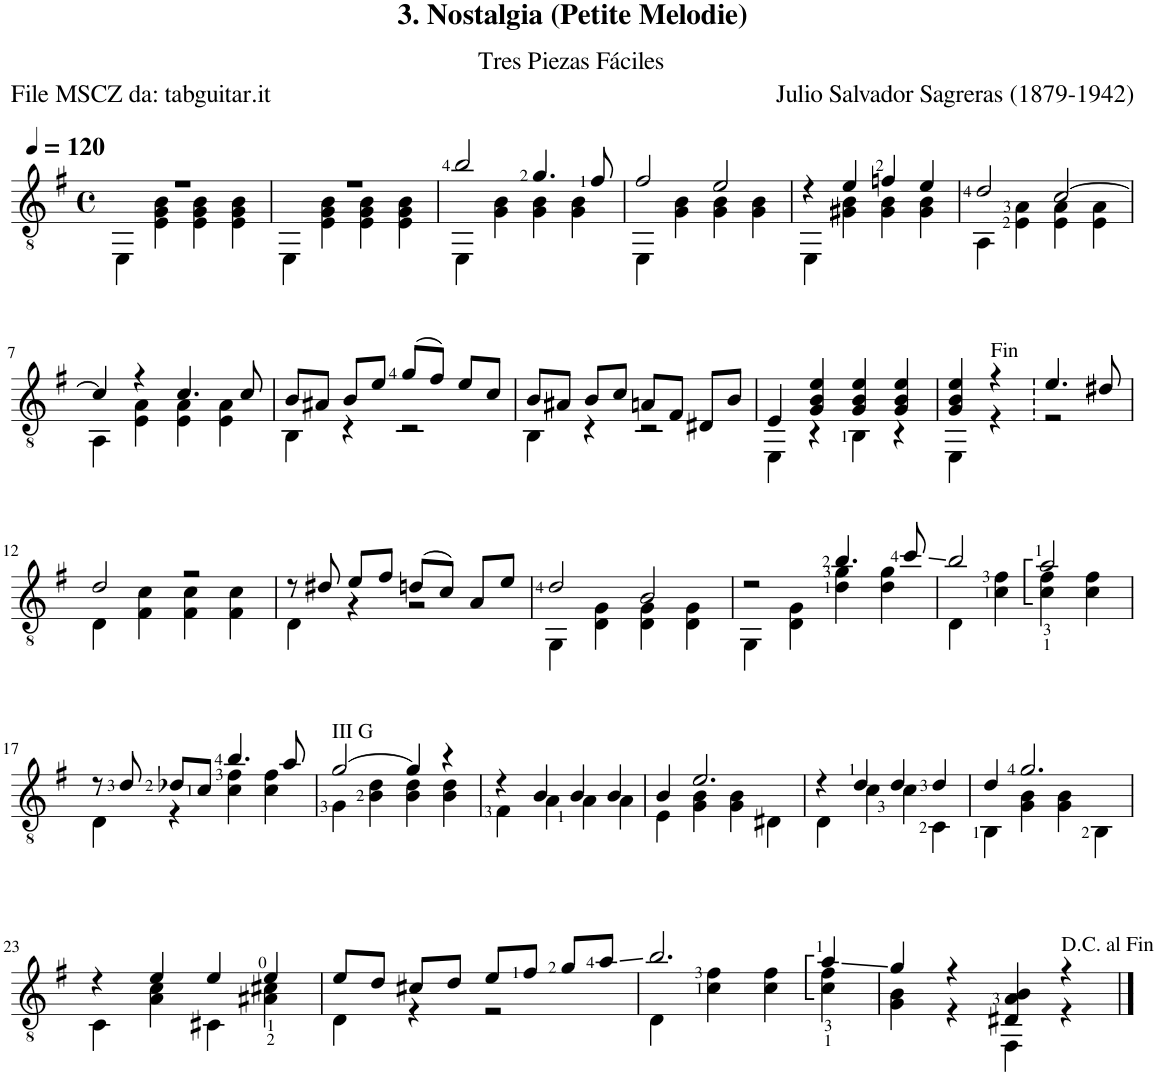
**kern
*part1
*staff1
*I"Guitar
*I'Guit.
*clefGv2
*k[f#]
*M4/4
*met(c)
*MM120
=1
*^
1r	4EE\
.	4E\ 4G\ 4B\
.	4E\ 4G\ 4B\
.	4E\ 4G\ 4B\
=2	=2
1r	4EE\
.	4E\ 4G\ 4B\
.	4E\ 4G\ 4B\
.	4E\ 4G\ 4B\
=3	=3
2b/	4EE\
.	4G\ 4B\
4.g/	4G\ 4B\
.	4G\ 4B\
8f#/	.
=4	=4
2f#/	4EE\
.	4G\ 4B\
2e/	4G\ 4B\
.	4G\ 4B\
=5	=5
4r	4EE\
4e/	4G#X\ 4B\
4fn/	4G#\ 4B\
4e/	4G#\ 4B\
=6	=6
2d/	4AA\
.	4E\ 4A\
[2c/	4E\ 4A\
.	4E\ 4A\
!!LO:LB:g=z	!!
=7	=7
4c/]	4AA\
4r	4E\ 4A\
4.c/	4E\ 4A\
.	4E\ 4A\
8c/	.
=8	=8
8B/L	4BB\
8A#X/J	.
8B/L	4r
8e/J	.
(8g/L	2r
8f#/J)	.
8e/L	.
8c/J	.
=9	=9
8B/L	4BB\
8A#X/J	.
8B/L	4r
8c/J	.
8An/L	2r
8F#/J	.
8D#X/L	.
8B/J	.
=10	=10
4E/	4EE\
4G/ 4B/ 4e/	4r
4G/ 4B/ 4e/	4BB\
4G/ 4B/ 4e/	4r
=11	=11
4G/ 4B/ 4e/	4EE\
!LO:TX:a:t=Fin	!
4r	4r
4.e/	2r
8d#X/	.
!!LO:LB:g=z	!!
=12	=12
2d/	4D\
.	4F#\ 4c\
2r	4F#\ 4c\
.	4F#\ 4c\
=13	=13
8r	4D\
8d#X/	.
8e/L	4r
8f#/J	.
(8dn/L	2r
8c/J)	.
8A/L	.
8e/J	.
=14	=14
2d/	4GG\
.	4D\ 4G\
2B/	4D\ 4G\
.	4D\ 4G\
=15	=15
2r	4GG\
.	4D\ 4G\
4.b/	4d\ 4g\
.	4d\ 4g\
8cc/	.
=16	=16
2b/	4D\
.	4c\ 4f#\
2a::/	4c\ 4f#\
.	4c\ 4f#\
!!LO:LB:g=z	!!
=17	=17
8r	4D\
8d/	.
8d-X/L	4r
8c/J	.
4.b/	4c\ 4f#\
.	4c\ 4f#\
8a/	.
=18	=18
!LO:TX:a:t=III G	!
[2g/	4G\
.	4B\ 4d\
4g/]	4B\ 4d\
4r	4B\ 4d\
=19	=19
4r	4F#\
4B/	4A\
4B/	4A\
4B/	4A\
=20	=20
4B/	4E\
2.e/	4G\ 4B\
.	4G\ 4B\
.	4D#X\
=21	=21
4r	4D\
4d/	4c\
4d/	4c\
4d/	4C\
=22	=22
4d/	4BB\
2.g/	4G\ 4B\
.	4G\ 4B\
.	4BB\
!!LO:LB:g=z	!!
=23	=23
4r	4C\
4e/	4A\ 4c\
4e/	4C#X\
4e/	4A#X\ 4c#X\
=24	=24
8e/L	4D\
8d/J	.
8c#X/L	4r
8d/J	.
8e/L	2r
8f#/J	.
8g/L	.
8a/J	.
=25	=25
2.b/	4D\
.	4c\ 4f#\
.	4c\ 4f#\
4a::/	4c\ 4f#\
=26	=26
4g/	4G\ 4B\
4r	4r
4D#X/ 4A/ 4B/	4FF#\
!LO:TX:a:t=D.C. al Fin	!
4r	4r
*v	*v
==
*-
